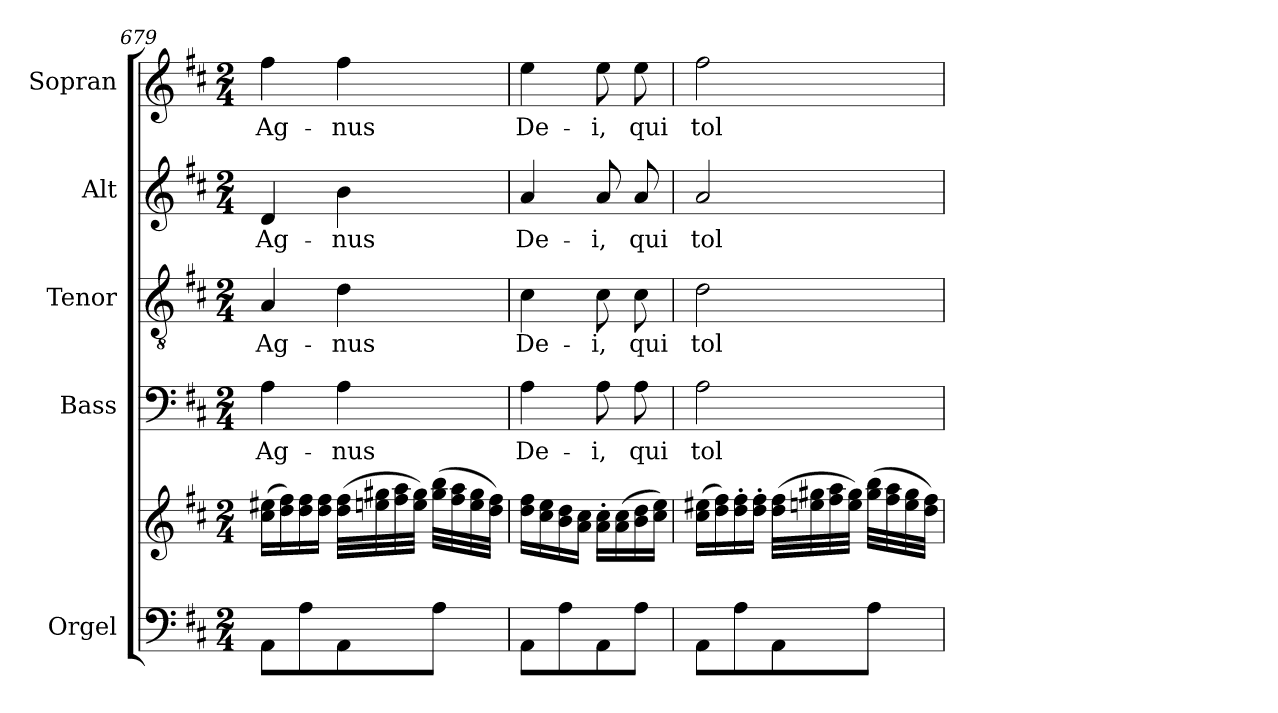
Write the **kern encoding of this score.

**kern	**kern	**kern	**text	**kern	**text	**kern	**text	**kern	**text
*part5	*part5	*part4	*part4	*part3	*part3	*part2	*part2	*part1	*part1
*staff6	*staff5	*staff4	*staff4	*staff3	*staff3	*staff2	*staff2	*staff1	*staff1
*I"Orgel	*	*I"Bass	*	*I"Tenor	*	*I"Alt	*	*I"Sopran	*
*I'Org.	*	*I'B.	*	*I'T.	*	*I'A.	*	*I'S.	*
*clefF4	*clefG2	*clefF4	*	*clefGv2	*	*clefG2	*	*clefG2	*
*k[f#c#]	*k[f#c#]	*k[f#c#]	*	*k[f#c#]	*	*k[f#c#]	*	*k[f#c#]	*
*D:	*D:	*D:	*	*D:	*	*D:	*	*D:	*
*M2/4	*M2/4	*M2/4	*	*M2/4	*	*M2/4	*	*M2/4	*
=679	=679	=679	=679	=679	=679	=679	=679	=679	=679
!	!	!	!LO:LY:b	!	!LO:LY:b	!	!LO:LY:b	!	!LO:LY:b
8AA\L	(>16cc#\ 16ee#X\LL	4A\	Ag-	4A/	Ag-	4d/	Ag-	4ff#\	Ag-
.	16dd\ 16ff#\)	.	.	.	.	.	.	.	.
8A\	16dd\ 16ff#\	.	.	.	.	.	.	.	.
.	16dd\ 16ff#\JJ	.	.	.	.	.	.	.	.
!	!	!	!LO:LY:b	!	!LO:LY:b	!	!LO:LY:b	!	!LO:LY:b
8AA\	(>32dd\ 32ff#\LLL	4A\	-nus	4d\	-nus	4b\	-nus	4ff#\	-nus
.	32een\ 32gg#X\	.	.	.	.	.	.	.	.
.	32ff#\ 32aa\	.	.	.	.	.	.	.	.
.	32ee\ 32gg#\JJJ)	.	.	.	.	.	.	.	.
8A\J	(>32gg#\ 32bb\LLL	.	.	.	.	.	.	.	.
.	32ff#\ 32aa\	.	.	.	.	.	.	.	.
.	32ee\ 32gg#\	.	.	.	.	.	.	.	.
.	32dd\ 32ff#\JJJ)	.	.	.	.	.	.	.	.
=680	=680	=680	=680	=680	=680	=680	=680	=680	=680
!	!	!	!LO:LY:b	!	!LO:LY:b	!	!LO:LY:b	!	!LO:LY:b
8AA\L	16dd\ 16ff#\LL	4A\	De-	4c#\	De-	4a/	De-	4ee\	De-
.	16cc#\ 16ee\	.	.	.	.	.	.	.	.
8A\	16b\ 16dd\	.	.	.	.	.	.	.	.
.	16a\ 16cc#\JJ	.	.	.	.	.	.	.	.
!	!	!	!LO:LY:b	!	!LO:LY:b	!	!LO:LY:b	!	!LO:LY:b
8AA\	16a\'> 16cc#\'>LL	8A\	-i,	8c#\	-i,	8a/	-i,	8ee\	-i,
.	(>16a\ 16cc#\	.	.	.	.	.	.	.	.
!	!	!	!LO:LY:b	!	!LO:LY:b	!	!LO:LY:b	!	!LO:LY:b
8A\J	16b\ 16dd\	8A\	qui	8c#\	qui	8a/	qui	8ee\	qui
.	16cc#\ 16ee\JJ)	.	.	.	.	.	.	.	.
=681	=681	=681	=681	=681	=681	=681	=681	=681	=681
!	!	!	!LO:LY:b	!	!LO:LY:b	!	!LO:LY:b	!	!LO:LY:b
8AA\L	(>16cc#\ 16ee#X\LL	2A\	tol-	2d\	tol-	2a/	tol-	2ff#\	tol-
.	16dd\ 16ff#\)	.	.	.	.	.	.	.	.
8A\	16dd\'> 16ff#\'>	.	.	.	.	.	.	.	.
.	16dd\'> 16ff#\'>JJ	.	.	.	.	.	.	.	.
8AA\	(>32dd\ 32ff#\LLL	.	.	.	.	.	.	.	.
.	32een\ 32gg#X\	.	.	.	.	.	.	.	.
.	32ff#\ 32aa\	.	.	.	.	.	.	.	.
.	32ee\ 32gg#\JJJ)	.	.	.	.	.	.	.	.
8A\J	(>32gg#\ 32bb\LLL	.	.	.	.	.	.	.	.
.	32ff#\ 32aa\	.	.	.	.	.	.	.	.
.	32ee\ 32gg#\	.	.	.	.	.	.	.	.
.	32dd\ 32ff#\JJJ)	.	.	.	.	.	.	.	.
=	=	=	=	=	=	=	=	=	=
*-	*-	*-	*-	*-	*-	*-	*-	*-	*-
